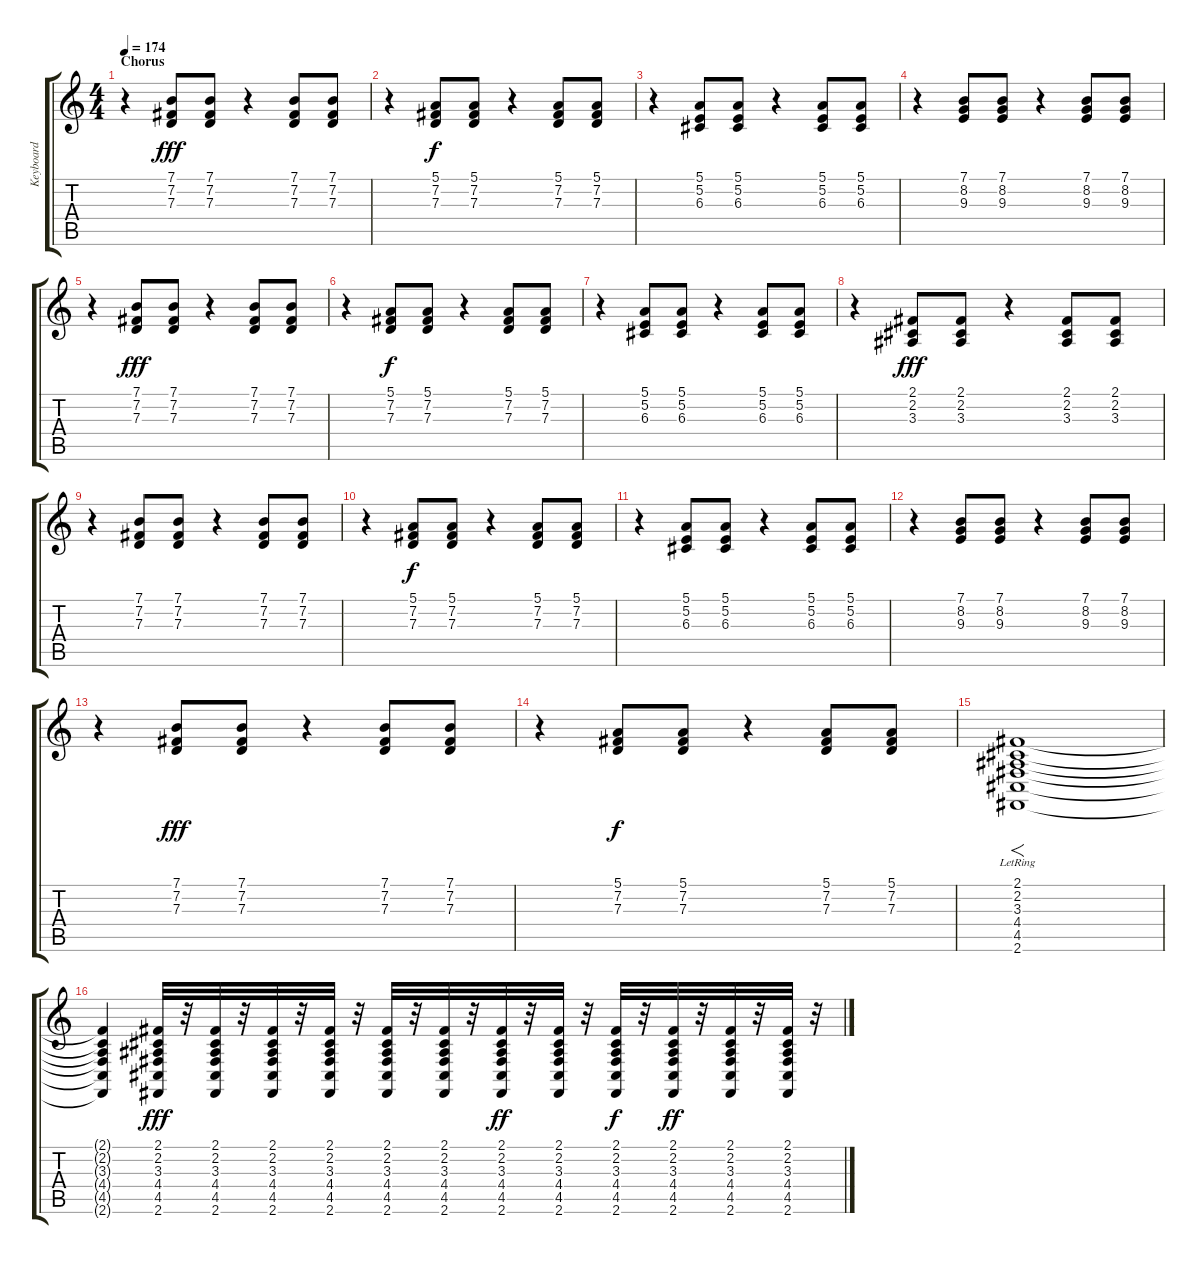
\track ("Keyboard" "Keyboard") {instrument accordion}
\staff {score tabs}
\tuning (E4 B3 G3 D3 A2 E2) {hide}
\ts (4 4)
\section ("" "Chorus")
\tempo 174
\clef g2
\ks c
r.4{dy f} (7.1 7.2 7.3).8{dy fff} (7.1 7.2 7.3).8 r.4 (7.1 7.2 7.3).8 (7.1 7.2 7.3).8 |
r.4 (5.1 7.2 7.3).8{dy f} (5.1 7.2 7.3).8 r.4 (5.1 7.2 7.3).8 (5.1 7.2 7.3).8 |
r.4 (5.1 5.2 6.3).8 (5.1 5.2 6.3).8 r.4 (5.1 5.2 6.3).8 (5.1 5.2 6.3).8 |
r.4 (7.1 8.2 9.3).8 (7.1 8.2 9.3).8 r.4 (7.1 8.2 9.3).8 (7.1 8.2 9.3).8 |
r.4 (7.1 7.2 7.3).8{dy fff} (7.1 7.2 7.3).8 r.4 (7.1 7.2 7.3).8 (7.1 7.2 7.3).8 |
r.4 (5.1 7.2 7.3).8{dy f} (5.1 7.2 7.3).8 r.4 (5.1 7.2 7.3).8 (5.1 7.2 7.3).8 |
r.4 (5.1 5.2 6.3).8 (5.1 5.2 6.3).8 r.4 (5.1 5.2 6.3).8 (5.1 5.2 6.3).8 |
r.4 (2.1 2.2 3.3).8{dy fff} (2.1 2.2 3.3).8 r.4 (2.1 2.2 3.3).8 (2.1 2.2 3.3).8 |
r.4 (7.1 7.2 7.3).8 (7.1 7.2 7.3).8 r.4 (7.1 7.2 7.3).8 (7.1 7.2 7.3).8 |
r.4 (5.1 7.2 7.3).8{dy f} (5.1 7.2 7.3).8 r.4 (5.1 7.2 7.3).8 (5.1 7.2 7.3).8 |
r.4 (5.1 5.2 6.3).8 (5.1 5.2 6.3).8 r.4 (5.1 5.2 6.3).8 (5.1 5.2 6.3).8 |
r.4 (7.1 8.2 9.3).8 (7.1 8.2 9.3).8 r.4 (7.1 8.2 9.3).8 (7.1 8.2 9.3).8 |
r.4 (7.1 7.2 7.3).8{dy fff} (7.1 7.2 7.3).8 r.4 (7.1 7.2 7.3).8 (7.1 7.2 7.3).8 |
r.4 (5.1 7.2 7.3).8{dy f} (5.1 7.2 7.3).8 r.4 (5.1 7.2 7.3).8 (5.1 7.2 7.3).8 |
(2.1{lr} 2.2{lr} 3.3{lr} 4.4{lr} 4.5{lr} 2.6{lr}).1{f} |
(2.1{t} 2.2{t} 3.3{t} 4.4{t} 4.5{t} 2.6{t}).4 (2.1 2.2 3.3 4.4 4.5 2.6).32{dy fff} r.32 (2.1 2.2 3.3 4.4 4.5 2.6).32 r.32 (2.1 2.2 3.3 4.4 4.5 2.6).32 r.32 (2.1 2.2 3.3 4.4 4.5 2.6).32 r.32 (2.1 2.2 3.3 4.4 4.5 2.6).32 r.32 (2.1 2.2 3.3 4.4 4.5 2.6).32 r.32 (2.1 2.2 3.3 4.4 4.5 2.6).32{dy ff} r.32 (2.1 2.2 3.3 4.4 4.5 2.6).32 r.32 (2.1 2.2 3.3 4.4 4.5 2.6).32{dy f} r.32 (2.1 2.2 3.3 4.4 4.5 2.6).32{dy ff} r.32 (2.1 2.2 3.3 4.4 4.5 2.6).32 r.32 (2.1 2.2 3.3 4.4 4.5 2.6).32 r.32
